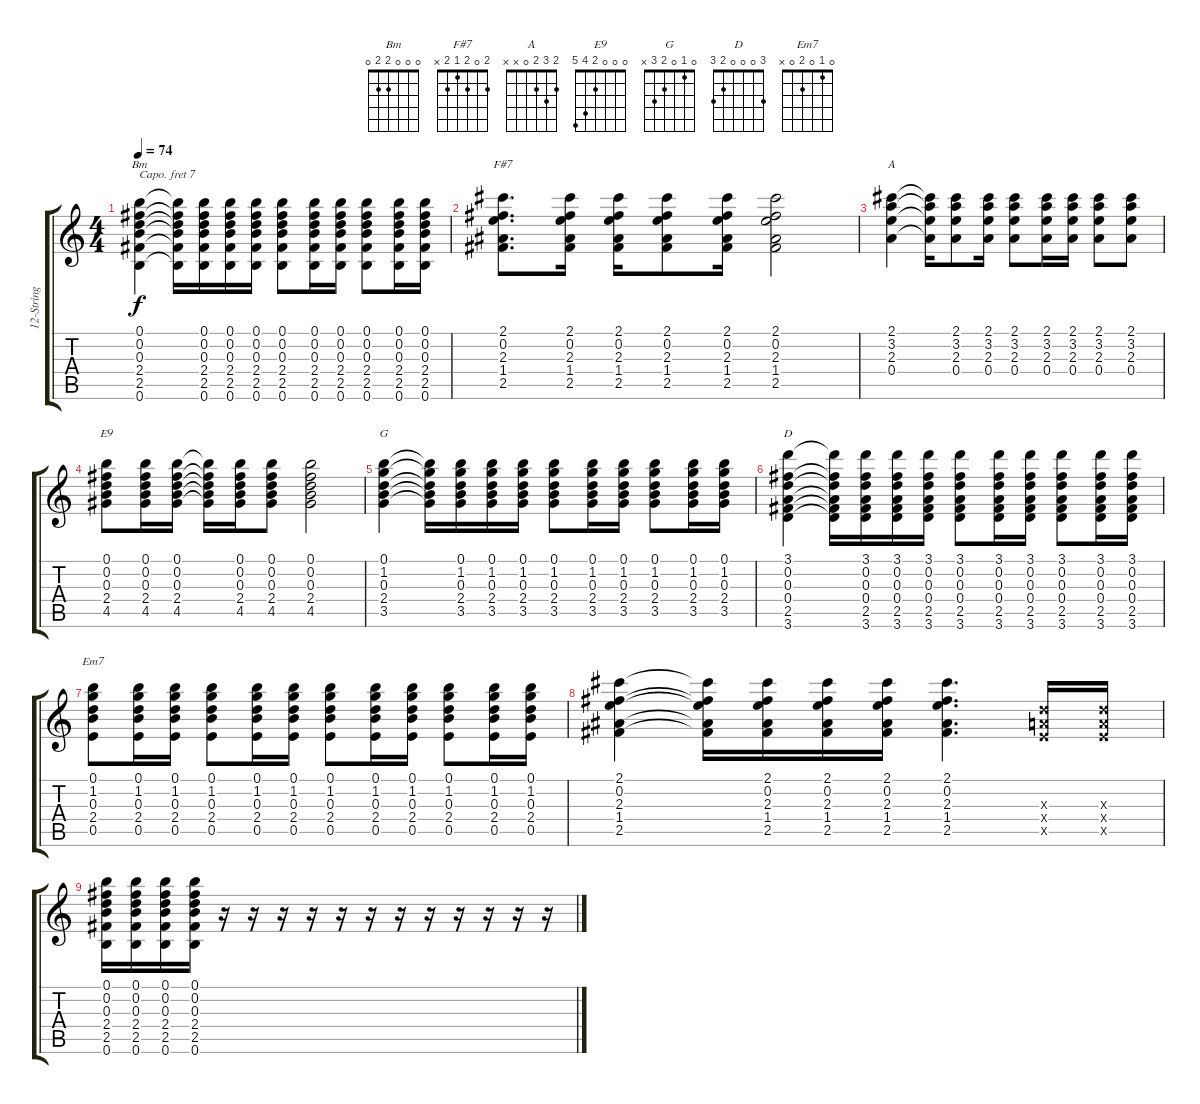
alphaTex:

\track ("12-String Guitar (Felder, Frey-1)" "12-String ") {instrument electricguitarclean}
\staff {score tabs}
\capo 7
\tuning (E4 B3 G3 D3 A2 E2) {hide}
\chord ("Bm" 0 0 0 2 2 0)
\chord ("F#7" 2 0 2 1 2 x)
\chord ("A" 2 3 2 0 x x)
\chord ("E9" 0 0 0 2 4 5)
\chord ("G" 0 1 0 2 3 x)
\chord ("D" 3 0 0 0 2 3)
\chord ("Em7" 0 1 0 2 0 x)
\ts (4 4)
\tempo 74
\clef g2
\ks c
(0.1 0.2 0.3 2.4 2.5 0.6).4{ch "Bm" dy f} (0.1{t} 0.2{t} 0.3{t} 2.4{t} 2.5{t} 0.6{t}).16 (0.1 0.2 0.3 2.4 2.5 0.6).16 (0.1 0.2 0.3 2.4 2.5 0.6).16 (0.1 0.2 0.3 2.4 2.5 0.6).16 (0.1 0.2 0.3 2.4 2.5 0.6).8 (0.1 0.2 0.3 2.4 2.5 0.6).16 (0.1 0.2 0.3 2.4 2.5 0.6).16 (0.1 0.2 0.3 2.4 2.5 0.6).8 (0.1 0.2 0.3 2.4 2.5 0.6).16 (0.1 0.2 0.3 2.4 2.5 0.6).16 |
(2.1 0.2 2.3 1.4 2.5).8{d ch "F#7"} (2.1 0.2 2.3 1.4 2.5).16 (2.1 0.2 2.3 1.4 2.5).16 (2.1 0.2 2.3 1.4 2.5).8 (2.1 0.2 2.3 1.4 2.5).16 (2.1 0.2 2.3 1.4 2.5).2 |
(2.1 3.2 2.3 0.4).4{ch "A"} (2.1{t} 3.2{t} 2.3{t} 0.4{t}).16 (2.1 3.2 2.3 0.4).8 (2.1 3.2 2.3 0.4).16 (2.1 3.2 2.3 0.4).8 (2.1 3.2 2.3 0.4).16 (2.1 3.2 2.3 0.4).16 (2.1 3.2 2.3 0.4).8 (2.1 3.2 2.3 0.4).8 |
(0.1 0.2 0.3 2.4 4.5).8{ch "E9"} (0.1 0.2 0.3 2.4 4.5).16 (0.1 0.2 0.3 2.4 4.5).16 (0.1{t} 0.2{t} 0.3{t} 2.4{t} 4.5{t}).16 (0.1 0.2 0.3 2.4 4.5).16 (0.1 0.2 0.3 2.4 4.5).8 (0.1 0.2 0.3 2.4 4.5).2 |
(0.1 1.2 0.3 2.4 3.5).4{ch "G"} (0.1{t} 1.2{t} 0.3{t} 2.4{t} 3.5{t}).16 (0.1 1.2 0.3 2.4 3.5).16 (0.1 1.2 0.3 2.4 3.5).16 (0.1 1.2 0.3 2.4 3.5).16 (0.1 1.2 0.3 2.4 3.5).8 (0.1 1.2 0.3 2.4 3.5).16 (0.1 1.2 0.3 2.4 3.5).16 (0.1 1.2 0.3 2.4 3.5).8 (0.1 1.2 0.3 2.4 3.5).16 (0.1 1.2 0.3 2.4 3.5).16 |
(3.1 0.2 0.3 0.4 2.5 3.6).4{ch "D"} (3.1{t} 0.2{t} 0.3{t} 0.4{t} 2.5{t} 3.6{t}).16 (3.1 0.2 0.3 0.4 2.5 3.6).16 (3.1 0.2 0.3 0.4 2.5 3.6).16 (3.1 0.2 0.3 0.4 2.5 3.6).16 (3.1 0.2 0.3 0.4 2.5 3.6).8 (3.1 0.2 0.3 0.4 2.5 3.6).16 (3.1 0.2 0.3 0.4 2.5 3.6).16 (3.1 0.2 0.3 0.4 2.5 3.6).8 (3.1 0.2 0.3 0.4 2.5 3.6).16 (3.1 0.2 0.3 0.4 2.5 3.6).16 |
(0.1 1.2 0.3 2.4 0.5).8{ch "Em7"} (0.1 1.2 0.3 2.4 0.5).16 (0.1 1.2 0.3 2.4 0.5).16 (0.1 1.2 0.3 2.4 0.5).8 (0.1 1.2 0.3 2.4 0.5).16 (0.1 1.2 0.3 2.4 0.5).16 (0.1 1.2 0.3 2.4 0.5).8 (0.1 1.2 0.3 2.4 0.5).16 (0.1 1.2 0.3 2.4 0.5).16 (0.1 1.2 0.3 2.4 0.5).8 (0.1 1.2 0.3 2.4 0.5).16 (0.1 1.2 0.3 2.4 0.5).16 |
(2.1 0.2 2.3 1.4 2.5).4 (2.1{t} 0.2{t} 2.3{t} 1.4{t} 2.5{t}).16 (2.1 0.2 2.3 1.4 2.5).16 (2.1 0.2 2.3 1.4 2.5).16 (2.1 0.2 2.3 1.4 2.5).16 (2.1 0.2 2.3 1.4 2.5).4{d} (0.3{x} 0.4{x} 0.5{x}).16 (0.3{x} 0.4{x} 0.5{x}).16 |
(0.1 0.2 0.3 2.4 2.5 0.6).16 (0.1 0.2 0.3 2.4 2.5 0.6).16 (0.1 0.2 0.3 2.4 2.5 0.6).16 (0.1 0.2 0.3 2.4 2.5 0.6).16 r.16 r.16 r.16 r.16 r.16 r.16 r.16 r.16 r.16 r.16 r.16 r.16
